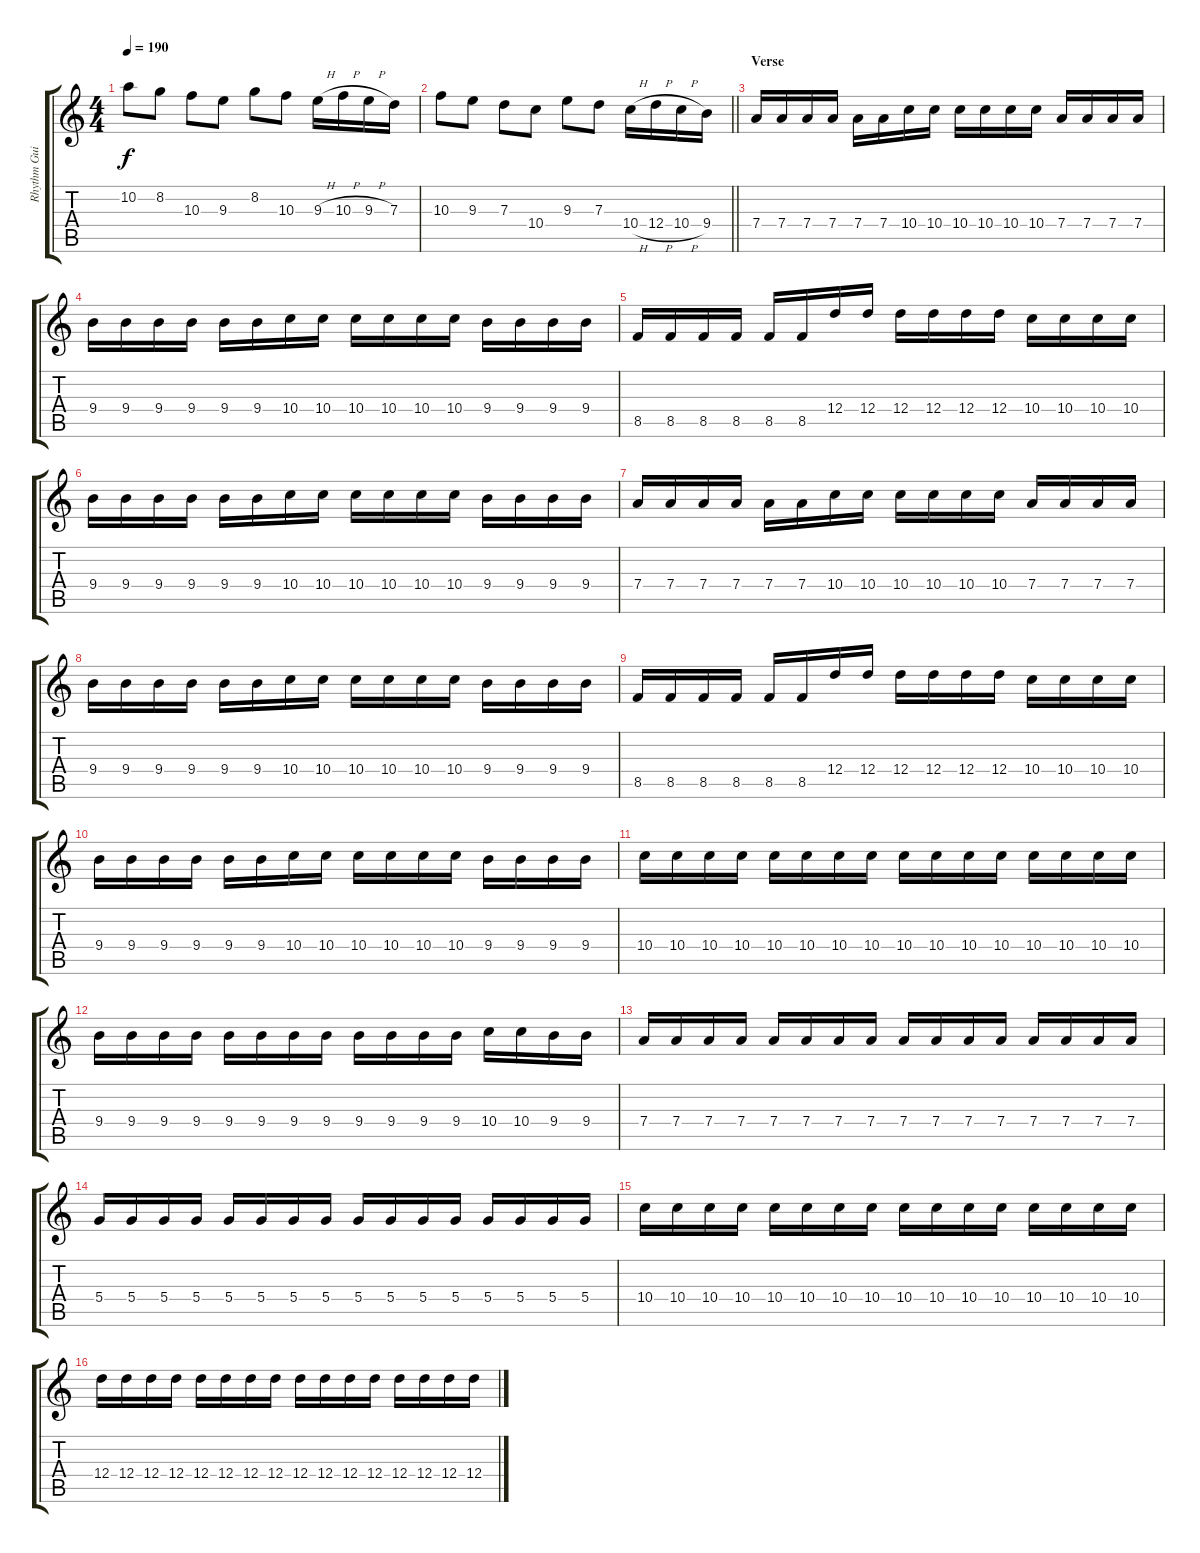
\track ("Rhythm Guitar" "Rhythm Gui") {instrument distortionguitar}
\staff {score tabs}
\tuning (E4 B3 G3 D3 A2 E2) {hide}
\ts (4 4)
\tempo 190
\clef g2
\ks c
10.2.8{dy f} 8.2.8 10.3.8 9.3.8 8.2.8 10.3.8 9.3{h}.16 10.3{h}.16 9.3{h}.16 7.3.16 |
\barLineRight lightlight
10.3.8 9.3.8 7.3.8 10.4.8 9.3.8 7.3.8 10.4{h}.16 12.4{h}.16 10.4{h}.16 9.4.16 |
\section ("" "Verse")
7.4.16 7.4.16 7.4.16 7.4.16 7.4.16 7.4.16 10.4.16 10.4.16 10.4.16 10.4.16 10.4.16 10.4.16 7.4.16 7.4.16 7.4.16 7.4.16 |
9.4.16 9.4.16 9.4.16 9.4.16 9.4.16 9.4.16 10.4.16 10.4.16 10.4.16 10.4.16 10.4.16 10.4.16 9.4.16 9.4.16 9.4.16 9.4.16 |
8.5.16 8.5.16 8.5.16 8.5.16 8.5.16 8.5.16 12.4.16 12.4.16 12.4.16 12.4.16 12.4.16 12.4.16 10.4.16 10.4.16 10.4.16 10.4.16 |
9.4.16 9.4.16 9.4.16 9.4.16 9.4.16 9.4.16 10.4.16 10.4.16 10.4.16 10.4.16 10.4.16 10.4.16 9.4.16 9.4.16 9.4.16 9.4.16 |
7.4.16 7.4.16 7.4.16 7.4.16 7.4.16 7.4.16 10.4.16 10.4.16 10.4.16 10.4.16 10.4.16 10.4.16 7.4.16 7.4.16 7.4.16 7.4.16 |
9.4.16 9.4.16 9.4.16 9.4.16 9.4.16 9.4.16 10.4.16 10.4.16 10.4.16 10.4.16 10.4.16 10.4.16 9.4.16 9.4.16 9.4.16 9.4.16 |
8.5.16 8.5.16 8.5.16 8.5.16 8.5.16 8.5.16 12.4.16 12.4.16 12.4.16 12.4.16 12.4.16 12.4.16 10.4.16 10.4.16 10.4.16 10.4.16 |
9.4.16 9.4.16 9.4.16 9.4.16 9.4.16 9.4.16 10.4.16 10.4.16 10.4.16 10.4.16 10.4.16 10.4.16 9.4.16 9.4.16 9.4.16 9.4.16 |
10.4.16 10.4.16 10.4.16 10.4.16 10.4.16 10.4.16 10.4.16 10.4.16 10.4.16 10.4.16 10.4.16 10.4.16 10.4.16 10.4.16 10.4.16 10.4.16 |
9.4.16 9.4.16 9.4.16 9.4.16 9.4.16 9.4.16 9.4.16 9.4.16 9.4.16 9.4.16 9.4.16 9.4.16 10.4.16 10.4.16 9.4.16 9.4.16 |
7.4.16 7.4.16 7.4.16 7.4.16 7.4.16 7.4.16 7.4.16 7.4.16 7.4.16 7.4.16 7.4.16 7.4.16 7.4.16 7.4.16 7.4.16 7.4.16 |
5.4.16 5.4.16 5.4.16 5.4.16 5.4.16 5.4.16 5.4.16 5.4.16 5.4.16 5.4.16 5.4.16 5.4.16 5.4.16 5.4.16 5.4.16 5.4.16 |
10.4.16 10.4.16 10.4.16 10.4.16 10.4.16 10.4.16 10.4.16 10.4.16 10.4.16 10.4.16 10.4.16 10.4.16 10.4.16 10.4.16 10.4.16 10.4.16 |
12.4.16 12.4.16 12.4.16 12.4.16 12.4.16 12.4.16 12.4.16 12.4.16 12.4.16 12.4.16 12.4.16 12.4.16 12.4.16 12.4.16 12.4.16 12.4.16
